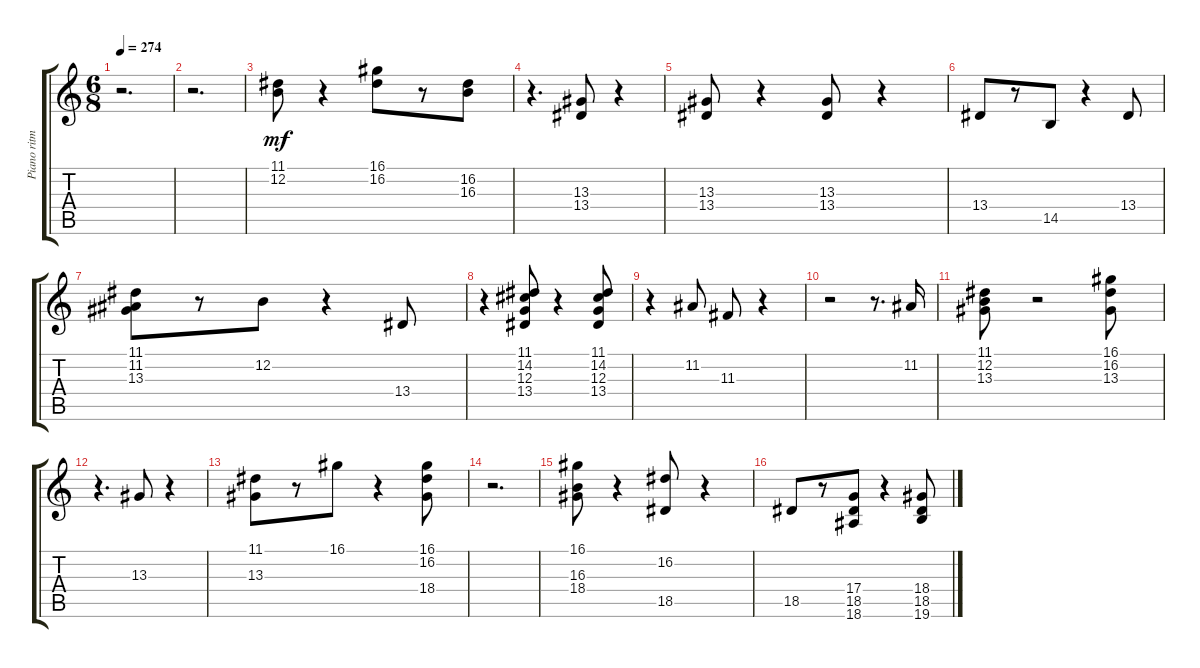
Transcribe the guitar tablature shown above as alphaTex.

\track ("Piano ritmo Base" "Piano ritm") {instrument acousticgrandpiano}
\staff {score tabs}
\tuning (E4 B3 G3 D3 A2 E2) {hide}
\ts (6 8)
\tempo 274
\clef g2
\ks c
r.2{d dy mf} |
r.2{d} |
(11.1 12.2).8 r.4 (16.1 16.2).8 r.8 (16.2 16.3).8 |
r.4{d} (13.3 13.4).8 r.4 |
(13.3 13.4).8 r.4 (13.3 13.4).8 r.4 |
13.4.8 r.8 14.5.8 r.4 13.4.8 |
(11.1 11.2 13.3).8 r.8 12.2.8 r.4 13.4.8 |
r.4 (11.1 14.2 12.3 13.4).8 r.4 (11.1 14.2 12.3 13.4).8 |
r.4 11.2.8 11.3.8 r.4 |
r.2 r.8{d} 11.2.16 |
(11.1 12.2 13.3).8 r.2 (16.1 16.2 13.3).8 |
r.4{d} 13.3.8 r.4 |
(11.1 13.3).8 r.8 16.1.8 r.4 (16.1 16.2 18.4).8 |
r.2{d} |
(16.1 16.3 18.4).8 r.4 (16.2 18.5).8 r.4 |
18.5.8 r.8 (17.4 18.5 18.6).8 r.4 (18.4 18.5 19.6).8
